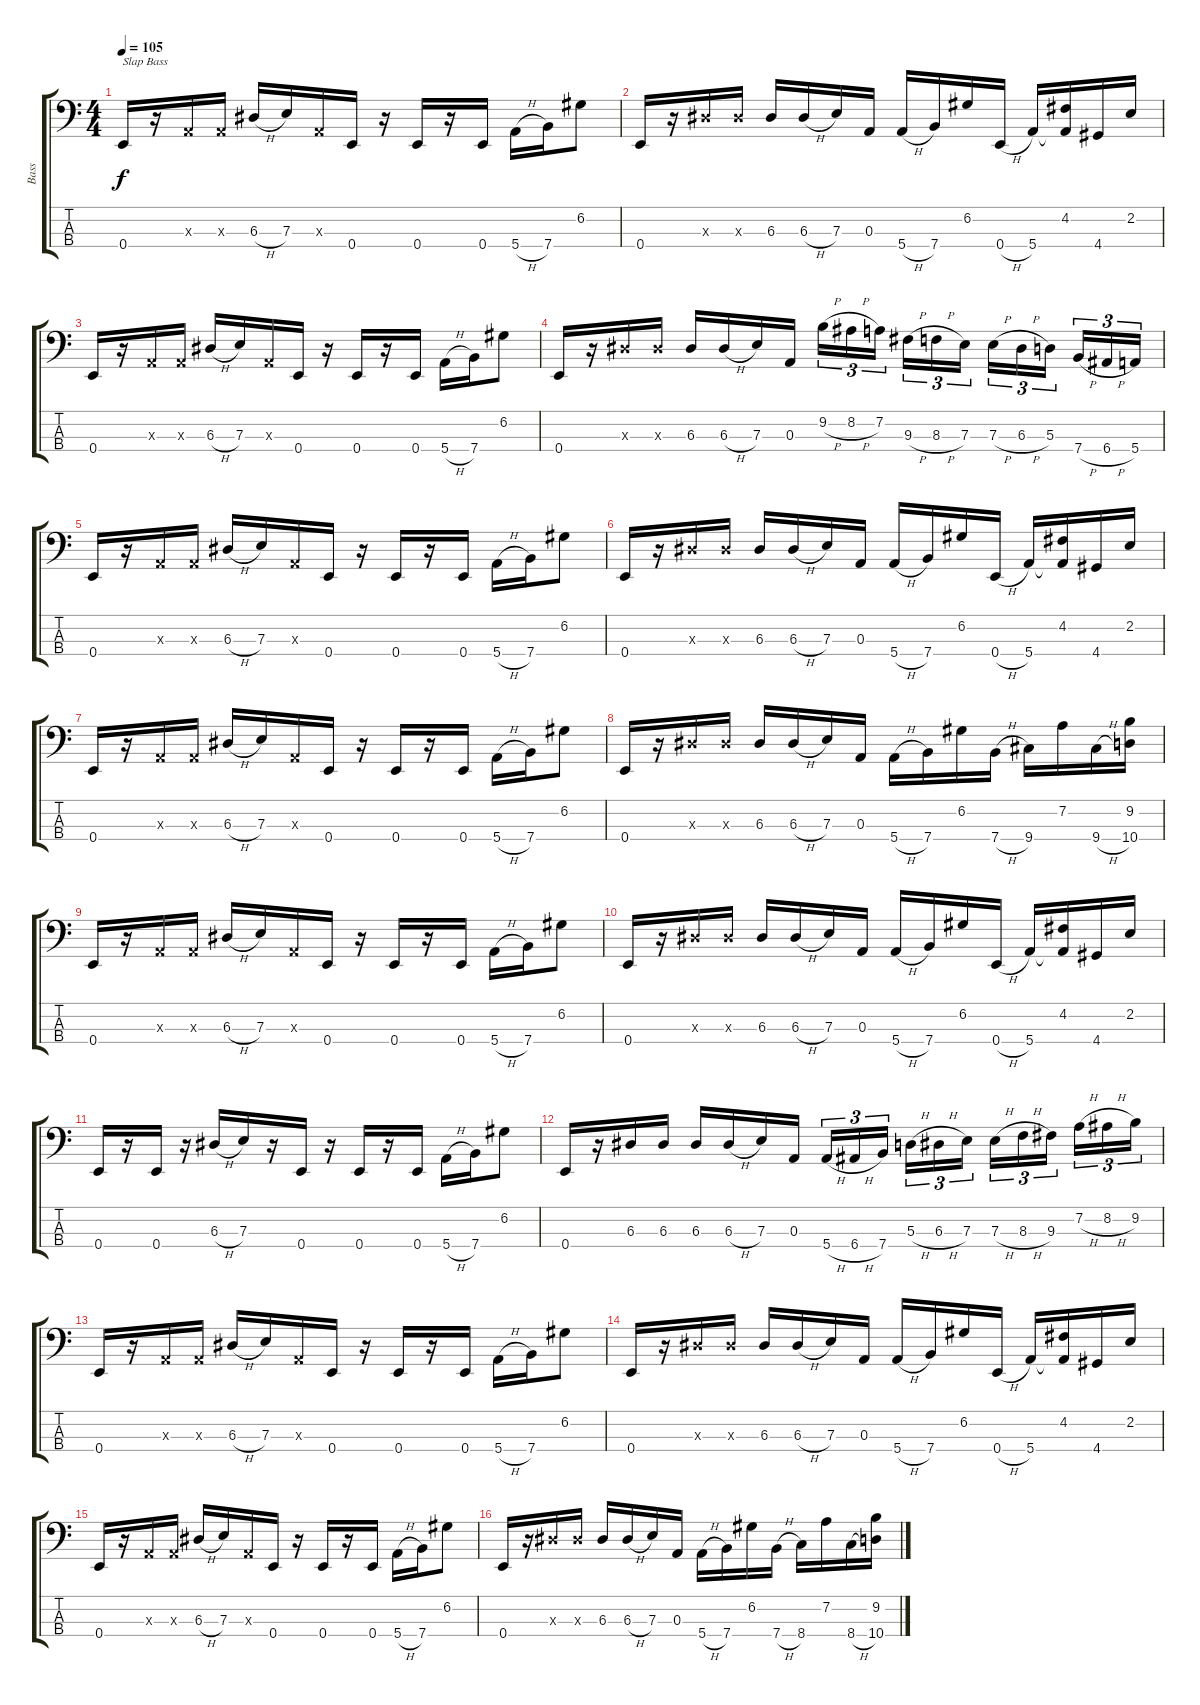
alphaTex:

\track ("Bass" "Bass") {instrument slapbass2}
\staff {score tabs}
\tuning (G2 D2 A1 E1) {hide}
\ts (4 4)
\tempo 105
\clef f4
\ks c
0.4.16{txt "Slap Bass" dy f instrument slapbass2} r.16 0.3{x}.16 0.3{x}.16 6.3{h}.16 7.3.16 0.3{x}.16 0.4.16 r.16 0.4.16 r.16 0.4.16 5.4{h}.16 7.4.16 6.2.8 |
0.4.16 r.16 6.3{x}.16 6.3{x}.16 6.3.16 6.3{h}.16 7.3.16 0.3.16 5.4{h}.16 7.4.16 6.2.16 0.4{h}.16 5.4.16 (4.2 5.4{t}).16 4.4.16 2.2.16 |
0.4.16 r.16 0.3{x}.16 0.3{x}.16 6.3{h}.16 7.3.16 0.3{x}.16 0.4.16 r.16 0.4.16 r.16 0.4.16 5.4{h}.16 7.4.16 6.2.8 |
0.4.16 r.16 6.3{x}.16 6.3{x}.16 6.3.16 6.3{h}.16 7.3.16 0.3.16 9.2{h}.16{tu (3 2) instrument electricbassfinger} 8.2{h}.16{tu (3 2)} 7.2.16{tu (3 2)} 9.3{h}.16{tu (3 2)} 8.3{h}.16{tu (3 2)} 7.3.16{tu (3 2)} 7.3{h}.16{tu (3 2)} 6.3{h}.16{tu (3 2)} 5.3.16{tu (3 2)} 7.4{h}.16{tu (3 2)} 6.4{h}.16{tu (3 2)} 5.4.16{tu (3 2)} |
0.4.16{instrument slapbass2} r.16 0.3{x}.16 0.3{x}.16 6.3{h}.16 7.3.16 0.3{x}.16 0.4.16 r.16 0.4.16 r.16 0.4.16 5.4{h}.16 7.4.16 6.2.8 |
0.4.16 r.16 6.3{x}.16 6.3{x}.16 6.3.16 6.3{h}.16 7.3.16 0.3.16 5.4{h}.16 7.4.16 6.2.16 0.4{h}.16 5.4.16 (4.2 5.4{t}).16 4.4.16 2.2.16 |
0.4.16 r.16 0.3{x}.16 0.3{x}.16 6.3{h}.16 7.3.16 0.3{x}.16 0.4.16 r.16 0.4.16 r.16 0.4.16 5.4{h}.16 7.4.16 6.2.8 |
0.4.16 r.16 6.3{x}.16 6.3{x}.16 6.3.16 6.3{h}.16 7.3.16 0.3.16 5.4{h}.16 7.4.16 6.2.16 7.4{h}.16 9.4.16 7.2.16 9.4{h}.16 (9.2 10.4).16 |
0.4.16 r.16 0.3{x}.16 0.3{x}.16 6.3{h}.16 7.3.16 0.3{x}.16 0.4.16 r.16 0.4.16 r.16 0.4.16 5.4{h}.16 7.4.16 6.2.8 |
0.4.16 r.16 6.3{x}.16 6.3{x}.16 6.3.16 6.3{h}.16 7.3.16 0.3.16 5.4{h}.16 7.4.16 6.2.16 0.4{h}.16 5.4.16 (4.2 5.4{t}).16 4.4.16 2.2.16 |
0.4.16 r.16 0.4.16 r.16 6.3{h}.16 7.3.16 r.16 0.4.16 r.16 0.4.16 r.16 0.4.16 5.4{h}.16 7.4.16 6.2.8 |
0.4.16 r.16 6.3.16 6.3.16 6.3.16 6.3{h}.16 7.3.16 0.3.16 5.4{h}.16{tu (3 2) instrument electricbassfinger} 6.4{h}.16{tu (3 2)} 7.4.16{tu (3 2)} 5.3{h}.16{tu (3 2)} 6.3{h}.16{tu (3 2)} 7.3.16{tu (3 2)} 7.3{h}.16{tu (3 2)} 8.3{h}.16{tu (3 2)} 9.3.16{tu (3 2)} 7.2{h}.16{tu (3 2)} 8.2{h}.16{tu (3 2)} 9.2.16{tu (3 2)} |
0.4.16{instrument slapbass2} r.16 0.3{x}.16 0.3{x}.16 6.3{h}.16 7.3.16 0.3{x}.16 0.4.16 r.16 0.4.16 r.16 0.4.16 5.4{h}.16 7.4.16 6.2.8 |
0.4.16 r.16 6.3{x}.16 6.3{x}.16 6.3.16 6.3{h}.16 7.3.16 0.3.16 5.4{h}.16 7.4.16 6.2.16 0.4{h}.16 5.4.16 (4.2 5.4{t}).16 4.4.16 2.2.16 |
0.4.16 r.16 0.3{x}.16 0.3{x}.16 6.3{h}.16 7.3.16 0.3{x}.16 0.4.16 r.16 0.4.16 r.16 0.4.16 5.4{h}.16 7.4.16 6.2.8 |
0.4.16 r.16 6.3{x}.16 6.3{x}.16 6.3.16 6.3{h}.16 7.3.16 0.3.16 5.4{h}.16 7.4.16 6.2.16 7.4{h}.16 8.4.16 7.2.16 8.4{h}.16 (9.2 10.4).16
